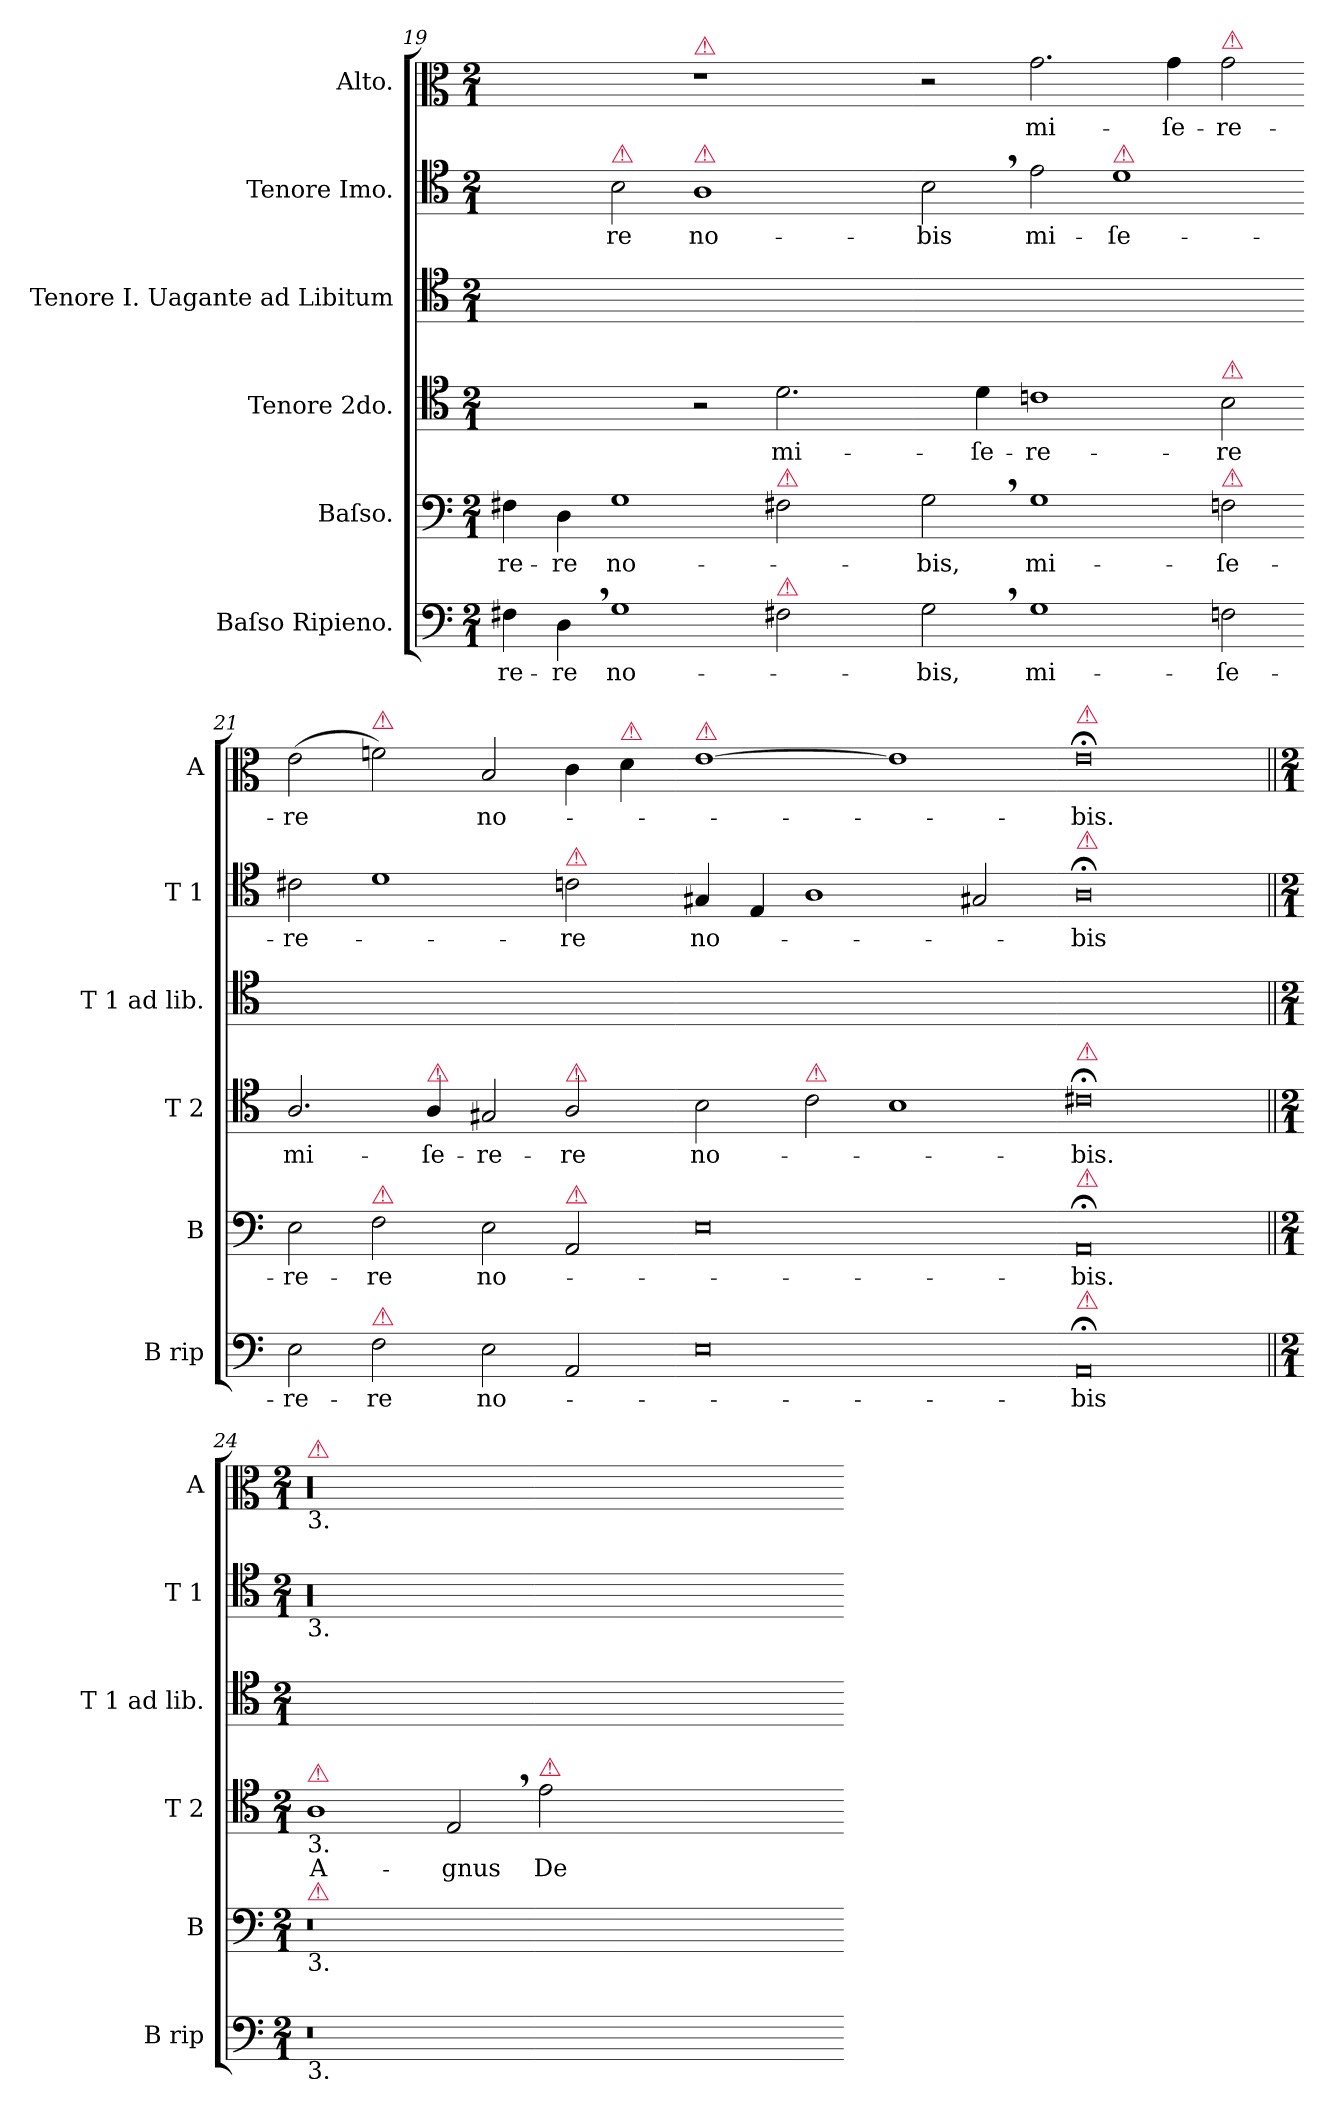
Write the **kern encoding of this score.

**kern	**text	**kern	**text	**kern	**text	**kern	**kern	**text	**kern	**text
*part6	*part6	*part5	*part5	*part4	*part4	*part3	*part2	*part2	*part1	*part1
*staff6	*staff6	*staff5	*staff5	*staff4	*staff4	*staff3	*staff2	*staff2	*staff1	*staff1
*I"Baſso Ripieno.	*	*I"Baſso.	*	*I"Tenore 2do.	*	*I"Tenore I. Uagante ad Libitum	*I"Tenore Imo.	*	*I"Alto.	*
*I'B rip	*	*I'B	*	*I'T 2	*	*I'T 1 ad lib.	*I'T 1	*	*I'A	*
*clefF4	*	*clefF4	*	*clefC4	*	*clefC4	*clefC4	*	*clefC3	*
*k[]	*	*k[]	*	*k[]	*	*k[]	*k[]	*	*k[]	*
*a:	*	*a:	*	*a:	*	*a:	*a:	*	*a:	*
*M2/1	*	*M2/1	*	*M2/1	*	*M2/1	*M2/1	*	*M2/1	*
=19	=19	=19	=19	=19	=19	=19	=19	=19	=19	=19
4F#X\	-re-	4F#X\	-re-	1ryy	.	0ryy	2ryy	.	1ryy	.
4D,<\	-re	4D\	-re	.	.	.	.	.	.	.
!	!	!	!	!	!	!	!LO:TX:a:color=crimson:t=⚠	!	!	!
1G	no-	1G	no-	.	.	.	2B\	-re	.	.
!	!	!	!	!	!	!	!	!	!LO:TX:a:color=crimson:t=⚠	!
!	!	!	!	!	!	!	!LO:TX:a:color=crimson:t=⚠	!	!	!
.	.	.	.	2r	.	.	1A	no-	1r	.
!	!	!LO:TX:a:color=crimson:t=⚠	!	!	!	!	!	!	!	!
!LO:TX:a:color=crimson:t=⚠	!	!	!	!	!	!	!	!	!	!
2F#X\	.	2F#X\	.	2.d\	mi-	.	.	.	.	.
4ryy	.	4ryy	.	.	.	4ryy	4ryy	.	4ryy	.
=20-	=20-	=20-	=20-	=20-	=20-	=20-	=20-	=20-	=20-	=20-
2G,<\	-bis,	2G,<\	-bis,	4ryy	.	0ryy	2B,<\	-bis	2r	.
.	.	.	.	4d\	-ſe-	.	.	.	.	.
!	!LO:LY:i	!	!	!	!	!	!	!	!	!
1G	mi-	1G	mi-	1cn	-re-	.	2e\	mi-	2.g\	mi-
!	!	!	!	!	!	!	!LO:TX:a:color=crimson:t=⚠	!	!	!
.	.	.	.	.	.	.	1d	-ſe-	.	.
.	.	.	.	.	.	.	.	.	4g\	-ſe-
!	!	!	!	!	!	!	!	!	!LO:TX:a:color=crimson:t=⚠	!
!	!	!	!	!LO:TX:a:color=crimson:t=⚠	!	!	!	!	!	!
!	!	!LO:TX:a:color=crimson:t=⚠	!	!	!	!	!	!	!	!
!	!LO:LY:i	!	!	!	!	!	!	!	!	!
2Fn\	-ſe-	2Fn\	-ſe-	2B\	-re	.	.	.	2g\	-re-
=21-	=21-	=21-	=21-	=21-	=21-	=21-	=21-	=21-	=21-	=21-
!	!LO:LY:i	!	!	!	!LO:LY:i	!	!	!	!	!
2E\	-re-	2E\	-re-	2.A/	mi-	0ryy	2c#X\	-re-	(2e\	-re
!	!	!	!	!	!	!	!	!	!LO:TX:a:color=crimson:t=⚠	!
!	!	!LO:TX:a:color=crimson:t=⚠	!	!	!	!	!	!	!	!
!LO:TX:a:color=crimson:t=⚠	!	!	!	!	!	!	!	!	!	!
!	!LO:LY:i	!	!	!	!	!	!	!	!	!
2F\	-re	2F\	-re	.	.	.	1d	.	2fn\)	.
!	!	!	!	!LO:TX:a:color=crimson:t=⚠	!	!	!	!	!	!
!	!	!	!	!	!LO:LY:i	!	!	!	!	!
.	.	.	.	4A/	-ſe-	.	.	.	.	.
!	!LO:LY:i	!	!	!	!LO:LY:i	!	!	!	!	!
2E\	no-	2E\	no-	2G#X/	-re-	.	.	.	2B/	no-
!	!	!	!	!	!	!	!LO:TX:a:color=crimson:t=⚠	!	!	!
!	!	!	!	!LO:TX:a:color=crimson:t=⚠	!	!	!	!	!	!
!	!	!LO:TX:a:color=crimson:t=⚠	!	!	!	!	!	!	!	!
!	!	!	!	!	!LO:LY:i	!	!	!	!	!
2AA/	.	2AA/	.	2A/	-re	.	2cn\	-re	4c\	.
!	!	!	!	!	!	!	!	!	!LO:TX:a:color=crimson:t=⚠	!
.	.	.	.	.	.	.	.	.	4d\	.
=22-	=22-	=22-	=22-	=22-	=22-	=22-	=22-	=22-	=22-	=22-
!	!	!	!	!	!	!	!	!	!LO:TX:a:color=crimson:t=⚠	!
0E	.	0E	.	2B\	no-	0ryy	4G#X/	no-	[1e	.
.	.	.	.	.	.	.	4E/	.	.	.
!	!	!	!	!LO:TX:a:color=crimson:t=⚠	!	!	!	!	!	!
.	.	.	.	2c\	.	.	1A	.	.	.
.	.	.	.	1B	.	.	.	.	1e]	.
.	.	.	.	.	.	.	2G#X/	.	.	.
=23-	=23-	=23-	=23-	=23-	=23-	=23-	=23-	=23-	=23-	=23-
!	!	!	!	!	!	!	!	!	!LO:TX:a:color=crimson:t=⚠	!
!	!	!	!	!	!	!	!LO:TX:a:color=crimson:t=⚠	!	!	!
!	!	!	!	!LO:TX:a:color=crimson:t=⚠	!	!	!	!	!	!
!	!	!LO:TX:a:color=crimson:t=⚠	!	!	!	!	!	!	!	!
!LO:TX:a:color=crimson:t=⚠	!	!	!	!	!	!	!	!	!	!
!	!LO:LY:i	!	!	!	!	!	!	!	!	!
0AA;<	-bis	0AA;<	-bis.	0c#X;<	-bis.	0ryy	0A;<	-bis	0e;<	-bis.
=24||	=24||	=24||	=24||	=24||	=24||	=24||	=24||	=24||	=24||	=24||
*M2/1	*	*M2/1	*	*M2/1	*	*M2/1	*M2/1	*	*M2/1	*
!	!	!	!	!	!	!	!	!	!LO:TX:b:t=3.	!
!	!	!	!	!	!	!	!	!	!LO:TX:a:color=crimson:t=⚠	!
!	!	!	!	!	!	!	!LO:TX:b:t=3.	!	!	!
!	!	!	!	!LO:TX:b:t=3.	!	!	!	!	!	!
!	!	!	!	!LO:TX:a:color=crimson:t=⚠	!	!	!	!	!	!
!	!	!LO:TX:b:t=3.	!	!	!	!	!	!	!	!
!	!	!LO:TX:a:color=crimson:t=⚠	!	!	!	!	!	!	!	!
!LO:TX:b:t=3.	!	!	!	!	!	!	!	!	!	!
0r	.	0r	.	1A	A-	0ryy	00r	.	00r	.
.	.	.	.	2E,</	-gnus	.	.	.	.	.
!	!	!	!	!LO:TX:a:color=crimson:t=⚠	!	!	!	!	!	!
.	.	.	.	2e\	De-	.	.	.	.	.
0ryy	.	0ryy	.	0ryy	.	0ryy	.	.	.	.
=-	=-	=-	=-	=-	=-	=-	=-	=-	=-	=-
*-	*-	*-	*-	*-	*-	*-	*-	*-	*-	*-
